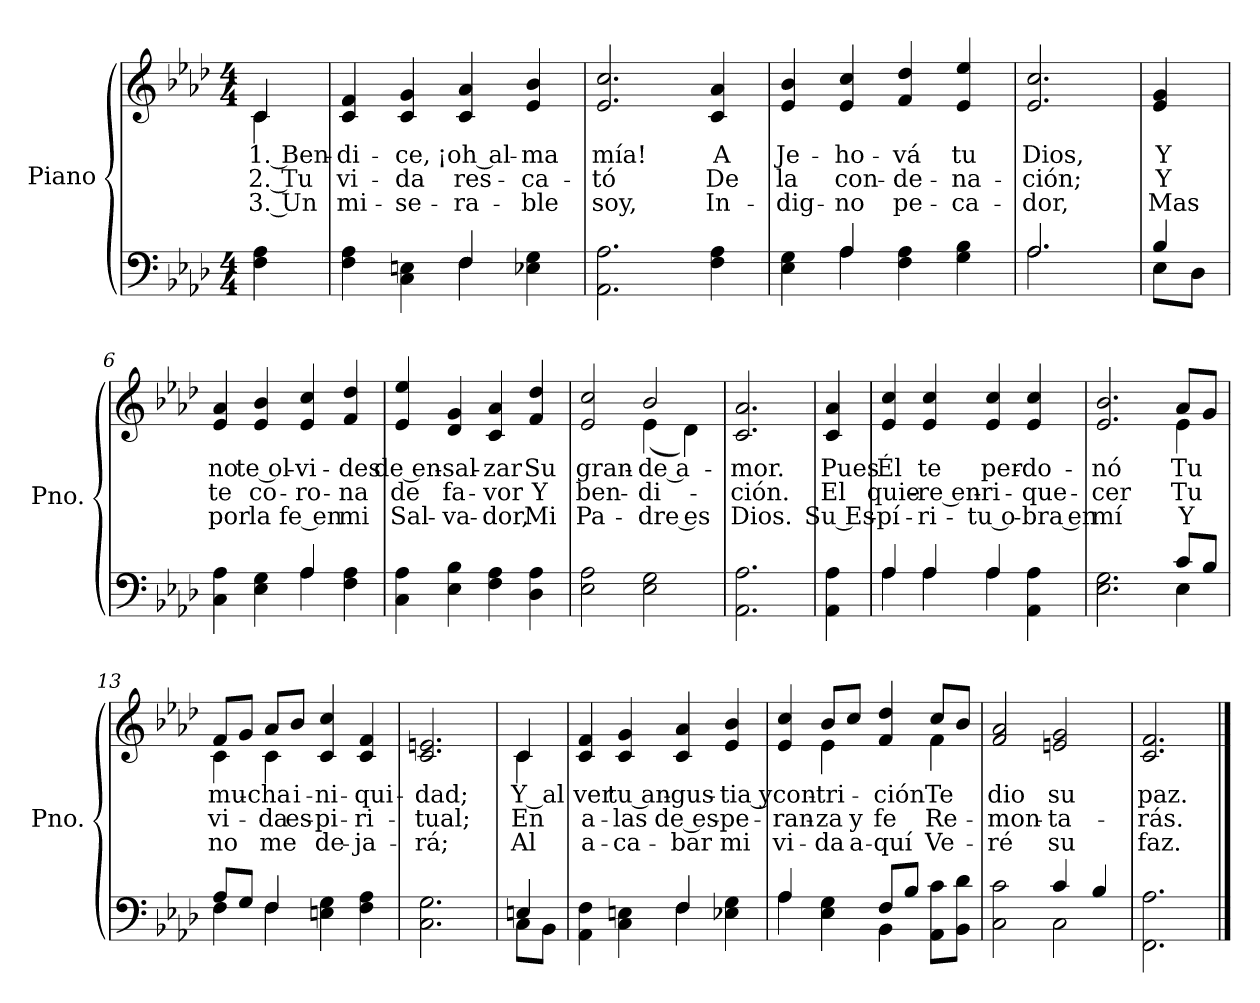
**kern	**kern	**text	**text	**text
*part1	*part1	*part1	*part1	*part1
*staff2	*staff1	*staff1	*staff1	*staff1
*I"Piano	*	*	*	*
*I'Pno.	*	*	*	*
*stria5	*stria5	*	*	*
*clefF4	*clefG2	*	*	*
*k[b-e-a-d-]	*k[b-e-a-d-]	*	*	*
*M4/4	*M4/4	*	*	*
=	=	=	=	=
!	!	!LO:LY:b	!LO:LY:b	!LO:LY:b
*	*^	*	*	*
4F\ 4A-\	4c/	4c\	1. Ben-	2. Tu	3. Un
=1	=1	=1	=1	=1	=1
*^	*	*	*	*	*
!	!	!	!	!LO:LY:b	!LO:LY:b	!LO:LY:b
*	*	*v	*v	*	*	*
4F\ 4A-\	2ryy	4c/ 4f/	-di-	vi-	mi-
!	!	!	!LO:LY:b	!LO:LY:b	!LO:LY:b
4C\ 4En\	.	4c/ 4g/	-ce,	-da	-se-
!	!	!	!LO:LY:b	!LO:LY:b	!LO:LY:b
4F/	4F\	4c/ 4a-/	¡oh al-	res-	-ra-
!	!	!	!LO:LY:b	!LO:LY:b	!LO:LY:b
4E-X\ 4G\	4ryy	4e-/ 4b-/	-ma	-ca-	-ble
=2	=2	=2	=2	=2	=2
!	!	!	!LO:LY:b	!LO:LY:b	!LO:LY:b
*v	*v	*	*	*	*
2.AA-\ 2.A-\	2.e-/ 2.cc/	mía!	-tó	soy,
!	!	!LO:LY:b	!LO:LY:b	!LO:LY:b
4F\ 4A-\	4c/ 4a-/	A	De	In-
=3	=3	=3	=3	=3
*^	*	*	*	*
!	!	!	!LO:LY:b	!LO:LY:b	!LO:LY:b
4E-\ 4G\	4ryy	4e-/ 4b-/	Je-	la	-dig-
!	!	!	!LO:LY:b	!LO:LY:b	!LO:LY:b
4A-/	4A-\	4e-/ 4cc/	-ho-	con-	-no
!	!	!	!LO:LY:b	!LO:LY:b	!LO:LY:b
4F\ 4A-\	2ryy	4f/ 4dd-/	-vá	-de-	pe-
!	!	!	!LO:LY:b	!LO:LY:b	!LO:LY:b
4G\ 4B-\	.	4e-/ 4ee-/	tu	-na-	-ca-
=4	=4	=4	=4	=4	=4
!	!	!	!LO:LY:b	!LO:LY:b	!LO:LY:b
2.A-/	2.A-\	2.e-/ 2.cc/	Dios,	-ción;	-dor,
!!LO:LB:g=z
=5	=5	=5	=5	=5	=5
!	!	!	!LO:LY:b	!LO:LY:b	!LO:LY:b
4B-/	8E-\L	4e-/ 4g/	Y	Y	Mas
.	8D-\J	.	.	.	.
=6	=6	=6	=6	=6	=6
!	!	!	!LO:LY:b	!LO:LY:b	!LO:LY:b
4C\ 4A-\	2ryy	4e-/ 4a-/	no	te	por
!	!	!	!LO:LY:b	!LO:LY:b	!LO:LY:b
4E-\ 4G\	.	4e-/ 4b-/	te ol-	co-	la
!	!	!	!LO:LY:b	!LO:LY:b	!LO:LY:b
4A-/	4A-\	4e-/ 4cc/	-vi-	-ro-	fe en
!	!	!	!LO:LY:b	!LO:LY:b	!LO:LY:b
4F\ 4A-\	4ryy	4f/ 4dd-/	-des	-na	mi
=7	=7	=7	=7	=7	=7
!	!	!	!LO:LY:b	!LO:LY:b	!LO:LY:b
*v	*v	*	*	*	*
4C\ 4A-\	4e-/ 4ee-/	de en-	de	Sal-
!	!	!LO:LY:b	!LO:LY:b	!LO:LY:b
4E-\ 4B-\	4d-/ 4g/	-sal-	fa-	-va-
!	!	!LO:LY:b	!LO:LY:b	!LO:LY:b
4F\ 4A-\	4c/ 4a-/	-zar	-vor	-dor,
!	!	!LO:LY:b	!LO:LY:b	!LO:LY:b
4D-\ 4A-\	4f/ 4dd-/	Su	Y	Mi
=8	=8	=8	=8	=8
!	!	!LO:LY:b	!LO:LY:b	!LO:LY:b
*	*^	*	*	*
2E-\ 2A-\	2e-/ 2cc/	2ryy	gran-	ben-	Pa-
!	!	!	!LO:LY:b	!LO:LY:b	!LO:LY:b
2E-\ 2G\	2b-/	(4e-\	-de a-	-di-	-dre es
.	.	4d-\)	.	.	.
=9	=9	=9	=9	=9	=9
!	!	!	!LO:LY:b	!LO:LY:b	!LO:LY:b
*	*v	*v	*	*	*
2.AA-\ 2.A-\	2.c/ 2.a-/	-mor.	-ción.	Dios.
!!LO:LB:g=z
=10	=10	=10	=10	=10
!	!	!LO:LY:b	!LO:LY:b	!LO:LY:b
4AA-\ 4A-\	4c/ 4a-/	Pues	El	Su Es-
=11	=11	=11	=11	=11
*^	*	*	*	*
!	!	!	!LO:LY:b	!LO:LY:b	!LO:LY:b
4A-/	4A-\	4e-/ 4cc/	Él	quie-	-pí-
!	!	!	!LO:LY:b	!LO:LY:b	!LO:LY:b
4A-/	4A-\	4e-/ 4cc/	te	-re en-	-ri-
!	!	!	!LO:LY:b	!LO:LY:b	!LO:LY:b
4A-/	4A-\	4e-/ 4cc/	per-	-ri-	-tu o-
!	!	!	!LO:LY:b	!LO:LY:b	!LO:LY:b
4AA-\ 4A-\	4ryy	4e-/ 4cc/	-do-	-que-	-bra en
=12	=12	=12	=12	=12	=12
!	!	!	!LO:LY:b	!LO:LY:b	!LO:LY:b
*	*	*^	*	*	*
2.E-\ 2.G\	2.ryy	2.e-/ 2.b-/	2.ryy	-nó	-cer	mí
!	!	!	!	!LO:LY:b	!LO:LY:b	!LO:LY:b
8c/L	4E-\	8a-/L	4e-\	Tu	Tu	Y
8B-/J	.	8g/J	.	.	.	.
=13	=13	=13	=13	=13	=13	=13
!	!	!	!	!LO:LY:b	!LO:LY:b	!LO:LY:b
8A-/L	4F\	8f/L	4c\	mu-	vi-	no
8G/J	.	8g/J	.	.	.	.
!	!	!	!	!LO:LY:b	!LO:LY:b	!LO:LY:b
4F/	4F\	8a-/L	4c\	-cha	-da	me
!	!	!	!	!LO:LY:b	!LO:LY:b	!
.	.	8b-/J	.	i-	es-	.
!	!	!	!	!LO:LY:b	!LO:LY:b	!LO:LY:b
4En\ 4G\	2ryy	4c/ 4cc/	2ryy	-ni-	-pi-	de-
!	!	!	!	!LO:LY:b	!LO:LY:b	!LO:LY:b
4F\ 4A-\	.	4c/ 4f/	.	-qui-	-ri-	-ja-
*v	*v	*	*	*	*	*
*	*v	*v	*	*	*
=14	=14	=14	=14	=14
!	!	!LO:LY:b	!LO:LY:b	!LO:LY:b
2.C\ 2.G\	2.c/ 2.en/	-dad;	-tual;	-rá;
!!LO:LB:g=z
=15	=15	=15	=15	=15
*^	*	*	*	*
!	!	!	!LO:LY:b	!LO:LY:b	!LO:LY:b
*	*	*^	*	*	*
4En/	8C\L	4c/	4c\	Y al	En	Al
.	8BB-\J	.	.	.	.	.
*	*	*v	*v	*	*	*
=16	=16	=16	=16	=16	=16
!	!	!	!LO:LY:b	!LO:LY:b	!LO:LY:b
4AA-\ 4F\	2ryy	4c/ 4f/	ver	a-	a-
!	!	!	!LO:LY:b	!LO:LY:b	!LO:LY:b
4C\ 4En\	.	4c/ 4g/	tu an-	-las	-ca-
!	!	!	!LO:LY:b	!LO:LY:b	!LO:LY:b
4F/	4F\	4c/ 4a-/	-gus-	de es-	-bar
!	!	!	!LO:LY:b	!LO:LY:b	!LO:LY:b
4E-X\ 4G\	4ryy	4e-/ 4b-/	-tia y	-pe-	mi
=17	=17	=17	=17	=17	=17
!	!	!	!LO:LY:b	!LO:LY:b	!LO:LY:b
*	*	*^	*	*	*
4A-/	4A-\	4e-/ 4cc/	4ryy	con-	-ran-	vi-
!	!	!	!	!LO:LY:b	!LO:LY:b	!LO:LY:b
4E-\ 4G\	4ryy	8b-/L	4e-\	-tri-	-za	-da
!	!	!	!	!	!LO:LY:b	!LO:LY:b
.	.	8cc/J	.	.	y	a-
!	!	!	!	!LO:LY:b	!LO:LY:b	!LO:LY:b
8F/L	4BB-\	4f/ 4dd-/	4ryy	-ción	fe	-quí
8B-/J	.	.	.	.	.	.
!	!	!	!	!LO:LY:b	!LO:LY:b	!LO:LY:b
8AA-\ 8c\L	4ryy	8cc/L	4f\	Te	Re-	Ve-
8BB-\ 8d-\J	.	8b-/J	.	.	.	.
*	*	*v	*v	*	*	*
=18	=18	=18	=18	=18	=18
!	!	!	!LO:LY:b	!LO:LY:b	!LO:LY:b
2C\ 2c\	2ryy	2f/ 2a-/	dio	-mon-	-ré
!	!	!	!LO:LY:b	!LO:LY:b	!LO:LY:b
4c/	2C\	2en/ 2g/	su	-ta-	su
4B-/	.	.	.	.	.
*v	*v	*	*	*	*
=19	=19	=19	=19	=19
!	!	!LO:LY:b	!LO:LY:b	!LO:LY:b
2.FF\ 2.A-\	2.c/ 2.f/	paz.	-rás.	faz.
==	==	==	==	==
*-	*-	*-	*-	*-
